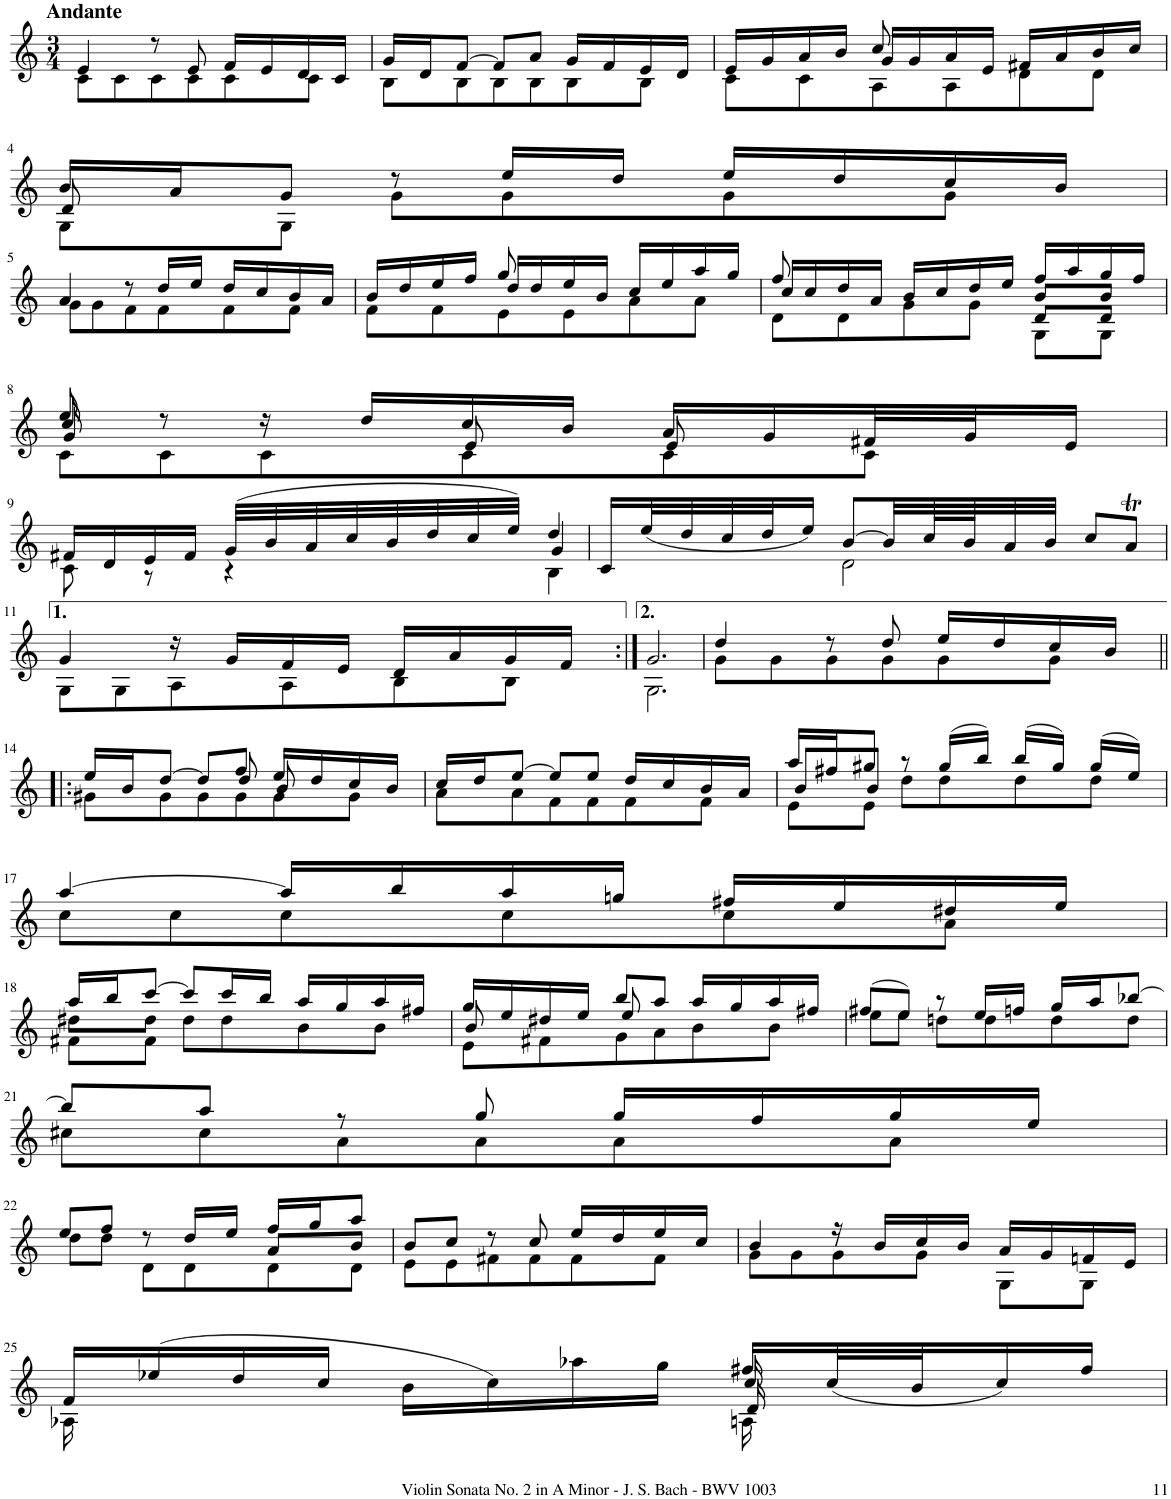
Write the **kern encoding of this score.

**kern
*part1
*staff1
*I"Violin
*I'Vln.
!!LO:PB:g=z
*clefG2
*k[]
*M3/4
=1
*^
!LO:TX:a:B:t=Andante	!
4e/	8c\L
.	8c\
8r	8c\
8e/	8c\
16f/LL	8c\
16e/	.
16d/	8c\J
16c/JJ	.
=2	=2
16g/LL	8B\L
16d/J	.
[8f/J	8B\
8f/L]	8B\
8a/J	8B\
16g/LL	8B\
16f/	.
16e/	8B\J
16d/JJ	.
=3	=3
*	*^
16e/LL	8c\L	4ryy
16g/	.	.
16a/	8c\	.
16b/JJ	.	.
8cc/	8A\	16g/LL
.	.	16g/
8ryy	8A\	16a/
.	.	16e/JJ
4ryy	8d\	16f#X/LL
.	.	16a/
.	8d\J	16b/
.	.	16cc/JJ
!!LO:LB:g=z	!!	!!
=4	=4	=4
16b/LL	8G\L	8d/
16a/J	.	.
8g/J	8G\J	8ryy
8r	8g\L	4ryy
16ee/LL	8g\	.
16dd/JJ	.	.
16ee/LL	8g\	4ryy
16dd/	.	.
16cc/	8g\J	.
16b/JJ	.	.
*	*v	*v
!!LO:LB:g=z
=5	=5
4a/	8g\L
.	8g\
8r	8f\
16dd/LL	8f\
16ee/JJ	.
16dd/LL	8f\
16cc/	.
16b/	8f\J
16a/JJ	.
=6	=6
*	*^
16b/LL	8f\L	4ryy
16dd/	.	.
16ee/	8f\	.
16ff/JJ	.	.
8gg/	8e\	16dd/LL
.	.	16dd/
8ryy	8e\	16ee/
.	.	16b/JJ
4ryy	8a\	16cc/LL
.	.	16ee/
.	8a\J	16aa/
.	.	16gg/JJ
=7	=7	=7
*	*	*^
8ff/	8d\L	16cc/LL	4ryy
.	.	16cc/	.
8ryy	8d\	16dd/	.
.	.	16a/JJ	.
16b/LL	8g\	4ryy	4ryy
16cc/	.	.	.
16dd/	8g\J	.	.
16ee/JJ	.	.	.
16ff/LL	8G\L	8b/L	8d/L
16aa/	.	.	.
16gg/	8G\J	8b/J	8d/J
16ff/JJ	.	.	.
!!LO:LB:g=z	!!	!!	!!
=8	=8	=8	=8
8ee/	8c\L	8cc/	8g/
8r	8c\	8ryy	8ryy
16r	8c\	8ryy	4ryy
16dd/LL	.	.	.
16cc/	8c\	8e/	.
16b/JJ	.	.	.
16a/LL	8c\	8e/	4ryy
16g/	.	.	.
32f#X/L	8c\J	8ryy	.
32g/J	.	.	.
16e/JJ	.	.	.
*	*	*v	*v
!!LO:LB:g=z
=9	=9	=9
16f#X/LL	8c\	4ryy
16d/	.	.
16e/	8r	.
16f#/JJ	.	.
(32g/LLL	4r	4ryy
32b/	.	.
32a/	.	.
32cc/	.	.
32b/	.	.
32dd/	.	.
32cc/	.	.
32ee/JJJ)	.	.
4dd/	4B\	4g/
*	*v	*v
=10	=10
16c/LL	4ryy
(32ee/L	.
32dd/	.
32cc/	.
32dd/J	.
16ee/JJ)	.
[8b/L	2d\
32b/LL]	.
64cc/L	.
64b/J	.
32a/	.
32b/JJJ	.
8cc/L	.
8aT/J	.
!!LO:LB:g=z	!!
=11	=11
4g/	8G\L
.	8G\
16r	8A\
16g/LL	.
16f/	8A\
16e/JJ	.
16d/LL	8B\
16a/	.
16g/	8B\J
16f/JJ	.
=12:|!	=12:|!
2.g/	2.G\
=13	=13
4dd/	8g\L
.	8g\
8r	8g\
8dd/	8g\
16ee/LL	8g\
16dd/	.
16cc/	8g\J
16b/JJ	.
!!LO:LB:g=z	!!
=14!|:	=14!|:
*	*^
16ee/LL	8g#X\L	4ryy
16b/J	.	.
[8dd/J	8g#\	.
8dd/L]	8g#\	8ryy
8ff/J	8g#\	8dd/
16ee/LL	8g#\	8b/
16dd/	.	.
16cc/	8g#\J	8ryy
16b/JJ	.	.
*	*v	*v
=15	=15
16cc/LL	8a\L
16dd/J	.
[8ee/J	8a\
8ee/L]	8f\
8ee/J	8f\
16dd/LL	8f\
16cc/	.
16b/	8f\J
16a/JJ	.
=16	=16
*	*^
16aa/LL	8e\L	8b/L
16ff#X/J	.	.
8gg#X/J	8e\J	8b/J
8r	8dd\L	4ryy
(16gg#/LL	8dd\	.
16bb/JJ)	.	.
(16bb/LL	8dd\	4ryy
16gg#/JJ)	.	.
(16gg#/LL	8dd\J	.
16ee/JJ)	.	.
*	*v	*v
!!LO:LB:g=z
=17	=17
[4aa/	8cc\L
.	8cc\
16aa/LL]	8cc\
16bb/	.
16aa/	8cc\
16ggn/JJ	.
16ff#X/LL	8cc\
16ee/	.
16dd#X/	8a\J
16ee/JJ	.
!!LO:LB:g=z	!!
=18	=18
*	*^
16aa/LL	8f#X\L	8dd#X\L
16bb/J	.	.
[8ccc/J	8f#\J	8dd#\J
8ccc/L]	8dd#\L	4ryy
16ccc/L	8dd#\	.
16bb/JJ	.	.
16aa/LL	8b\	4ryy
16gg/	.	.
16aa/	8b\J	.
16ff#X/JJ	.	.
=19	=19	=19
16gg/LL	8e\L	8b/
16ee/	.	.
16dd#X/	8f#X\	8ryy
16ee/JJ	.	.
8bb/L	8g\	8ee/
8aa/J	8a\	8ryy
16aa/LL	8b\	4ryy
16gg/	.	.
16aa/	8b\J	.
16ff#X/JJ	.	.
*	*v	*v
=20	=20
(8ff#X/L	8ee\L
8ee/J)	8ee\J
8r	8ddn\L
16ee/LL	8dd\
16ffn/JJ	.
16gg/LL	8dd\
16aa/J	.
[8bb-X/J	8dd\J
!!LO:LB:g=z	!!
=21	=21
8bb-/L]	8cc#X\L
8aa/J	8cc#\
8r	8a\
8gg/	8a\
16gg/LL	8a\
16ff/	.
16gg/	8a\J
16ee/JJ	.
!!LO:LB:g=z	!!
=22	=22
*	*^
8ee/L	8dd\L	4ryy
8ff/J	8dd\J	.
8r	8d\L	4ryy
16dd/LL	8d\	.
16ee/JJ	.	.
16ff/LL	8d\	8a/L
16gg/J	.	.
8aa/J	8d\J	8b/J
*	*v	*v
=23	=23
8b/L	8e\L
8cc/J	8e\
8r	8f#X\
8cc/	8f#\
16ee/LL	8f#\
16dd/	.
16ee/	8f#\J
16cc/JJ	.
=24	=24
4b/	8g\L
.	8g\
16r	8g\
16b/LL	.
16cc/	8g\J
16b/JJ	.
16a/LL	8G\L
16g/	.
16fn/	8G\J
16e/JJ	.
!!LO:LB:g=z	!!
=25	=25
*^	*^
16f/LL	16A-X\	4ryy	4ryy
(16ee-X/	16ryy	.	.
16dd/	8ryy	.	.
16cc/JJ	.	.	.
16b\LL	4ryy	4ryy	4ryy
16cc\)	.	.	.
16aa-X\	.	.	.
16gg\JJ	.	.	.
16ff#X/LL	16An\	16cc/	16d/
(32cc/L	16ryy	16ryy	16ryy
32b/J	.	.	.
16cc/)	8ryy	8ryy	8ryy
16ff#/JJ	.	.	.
*v	*v	*v	*v
=
*-
